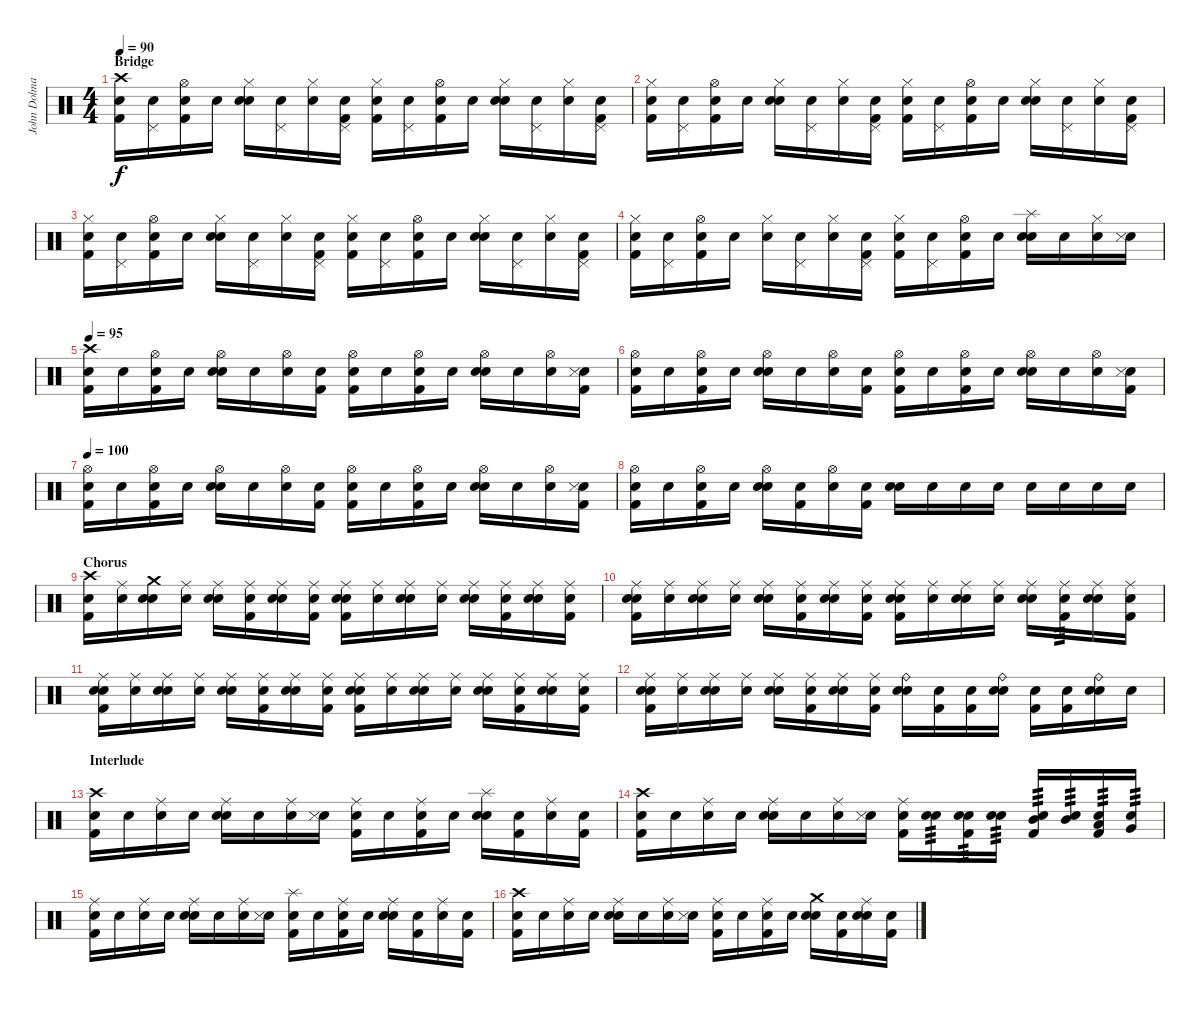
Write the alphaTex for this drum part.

\track ("John Dolmayan" "John Dolma") {instrument percussion}
\staff {score}
\articulation defaults
\ts (4 4)
\section ("" "Bridge")
\tempo 90
\clef neutral
\ks c
("Snare (hit)"{x} "Crash high (hit)" "Kick (hit) 2").16{dy f} ("Snare (hit)"{x} "Pedal Hi-Hat (hit)").16 ("Snare (hit)"{x} "Hi-Hat (open)" "Kick (hit) 2").16 "Snare (hit)"{x}.16 ("Snare (hit)"{x} "Electric Snare (hit)" "Hi-Hat (closed)").16 ("Snare (hit)"{x} "Pedal Hi-Hat (hit)").16 ("Snare (hit)"{x} "Hi-Hat (closed)").16 ("Snare (hit)"{x} "Pedal Hi-Hat (hit)" "Kick (hit) 2").16 ("Snare (hit)"{x} "Hi-Hat (closed)" "Kick (hit) 2").16 ("Snare (hit)"{x} "Pedal Hi-Hat (hit)").16 ("Snare (hit)"{x} "Hi-Hat (open)" "Kick (hit) 2").16 "Snare (hit)"{x}.16 ("Snare (hit)"{x} "Electric Snare (hit)" "Hi-Hat (closed)").16 ("Snare (hit)"{x} "Pedal Hi-Hat (hit)").16 ("Snare (hit)"{x} "Hi-Hat (closed)").16 ("Snare (hit)"{x} "Pedal Hi-Hat (hit)" "Kick (hit) 2").16 |
("Snare (hit)"{x} "Hi-Hat (closed)" "Kick (hit) 2").16 ("Snare (hit)"{x} "Pedal Hi-Hat (hit)").16 ("Snare (hit)"{x} "Hi-Hat (open)" "Kick (hit) 2").16 "Snare (hit)"{x}.16 ("Snare (hit)"{x} "Electric Snare (hit)" "Hi-Hat (closed)").16 ("Snare (hit)"{x} "Pedal Hi-Hat (hit)").16 ("Snare (hit)"{x} "Hi-Hat (closed)").16 ("Snare (hit)"{x} "Pedal Hi-Hat (hit)" "Kick (hit) 2").16 ("Snare (hit)"{x} "Hi-Hat (closed)" "Kick (hit) 2").16 ("Snare (hit)"{x} "Pedal Hi-Hat (hit)").16 ("Snare (hit)"{x} "Hi-Hat (open)" "Kick (hit) 2").16 "Snare (hit)"{x}.16 ("Snare (hit)"{x} "Electric Snare (hit)" "Hi-Hat (closed)").16 ("Snare (hit)"{x} "Pedal Hi-Hat (hit)").16 ("Snare (hit)"{x} "Hi-Hat (closed)").16 ("Snare (hit)"{x} "Pedal Hi-Hat (hit)" "Kick (hit) 2").16 |
("Snare (hit)"{x} "Hi-Hat (closed)" "Kick (hit) 2").16 ("Snare (hit)"{x} "Pedal Hi-Hat (hit)").16 ("Snare (hit)"{x} "Hi-Hat (open)" "Kick (hit) 2").16 "Snare (hit)"{x}.16 ("Snare (hit)"{x} "Electric Snare (hit)" "Hi-Hat (closed)").16 ("Snare (hit)"{x} "Pedal Hi-Hat (hit)").16 ("Snare (hit)"{x} "Hi-Hat (closed)").16 ("Snare (hit)"{x} "Pedal Hi-Hat (hit)" "Kick (hit) 2").16 ("Snare (hit)"{x} "Hi-Hat (closed)" "Kick (hit) 2").16 ("Snare (hit)"{x} "Pedal Hi-Hat (hit)").16 ("Snare (hit)"{x} "Hi-Hat (open)" "Kick (hit) 2").16 "Snare (hit)"{x}.16 ("Snare (hit)"{x} "Electric Snare (hit)" "Hi-Hat (closed)").16 ("Snare (hit)"{x} "Pedal Hi-Hat (hit)").16 ("Snare (hit)"{x} "Hi-Hat (closed)").16 ("Snare (hit)"{x} "Pedal Hi-Hat (hit)" "Kick (hit) 2").16 |
("Snare (hit)"{x} "Hi-Hat (closed)" "Kick (hit) 2").16 ("Snare (hit)"{x} "Pedal Hi-Hat (hit)").16 ("Snare (hit)"{x} "Hi-Hat (open)" "Kick (hit) 2").16 "Snare (hit)"{x}.16 ("Snare (hit)"{x} "Hi-Hat (closed)").16 ("Snare (hit)"{x} "Pedal Hi-Hat (hit)").16 ("Snare (hit)"{x} "Hi-Hat (closed)").16 ("Snare (hit)"{x} "Pedal Hi-Hat (hit)" "Kick (hit) 2").16 ("Snare (hit)"{x} "Hi-Hat (closed)" "Kick (hit) 2").16 ("Snare (hit)"{x} "Pedal Hi-Hat (hit)").16 ("Snare (hit)"{x} "Hi-Hat (open)" "Kick (hit) 2").16 "Snare (hit)"{x}.16 ("Snare (hit)"{x} "Splash (hit)" "Electric Snare (hit)").16 "Snare (hit)"{x}.16 ("Snare (hit)"{x} "Hi-Hat (closed)").16 ("Snare (hit)"{x} "Snare (side stick) 3").16 |
\tempo 95
("Snare (hit)"{x} "Crash high (hit)" "Kick (hit) 2").16 "Snare (hit)"{x}.16 ("Snare (hit)"{x} "Hi-Hat (open)" "Kick (hit) 2").16 "Snare (hit)"{x}.16 ("Snare (hit)"{x} "Hi-Hat (open)" "Electric Snare (hit)").16 "Snare (hit)"{x}.16 ("Snare (hit)"{x} "Hi-Hat (open)").16 ("Snare (hit)"{x} "Kick (hit) 2").16 ("Snare (hit)"{x} "Hi-Hat (open)" "Kick (hit) 2").16 "Snare (hit)"{x}.16 ("Snare (hit)"{x} "Hi-Hat (open)" "Kick (hit) 2").16 "Snare (hit)"{x}.16 ("Snare (hit)"{x} "Hi-Hat (open)" "Electric Snare (hit)").16 "Snare (hit)"{x}.16 ("Snare (hit)"{x} "Hi-Hat (open)").16 ("Snare (hit)"{x} "Snare (side stick) 3" "Kick (hit) 2").16 |
("Snare (hit)"{x} "Hi-Hat (open)" "Kick (hit) 2").16 "Snare (hit)"{x}.16 ("Snare (hit)"{x} "Hi-Hat (open)" "Kick (hit) 2").16 "Snare (hit)"{x}.16 ("Snare (hit)"{x} "Hi-Hat (open)" "Electric Snare (hit)").16 "Snare (hit)"{x}.16 ("Snare (hit)"{x} "Hi-Hat (open)").16 ("Snare (hit)"{x} "Kick (hit) 2").16 ("Snare (hit)"{x} "Hi-Hat (open)" "Kick (hit) 2").16 "Snare (hit)"{x}.16 ("Snare (hit)"{x} "Hi-Hat (open)" "Kick (hit) 2").16 "Snare (hit)"{x}.16 ("Snare (hit)"{x} "Hi-Hat (open)" "Electric Snare (hit)").16 "Snare (hit)"{x}.16 ("Snare (hit)"{x} "Hi-Hat (open)").16 ("Snare (hit)"{x} "Snare (side stick) 3" "Kick (hit) 2").16 |
\tempo 100
("Snare (hit)"{x} "Hi-Hat (open)" "Kick (hit) 2").16 "Snare (hit)"{x}.16 ("Snare (hit)"{x} "Hi-Hat (open)" "Kick (hit) 2").16 "Snare (hit)"{x}.16 ("Snare (hit)"{x} "Hi-Hat (open)" "Electric Snare (hit)").16 "Snare (hit)"{x}.16 ("Snare (hit)"{x} "Hi-Hat (open)").16 ("Snare (hit)"{x} "Kick (hit) 2").16 ("Snare (hit)"{x} "Hi-Hat (open)" "Kick (hit) 2").16 "Snare (hit)"{x}.16 ("Snare (hit)"{x} "Hi-Hat (open)" "Kick (hit) 2").16 "Snare (hit)"{x}.16 ("Snare (hit)"{x} "Hi-Hat (open)" "Electric Snare (hit)").16 "Snare (hit)"{x}.16 ("Snare (hit)"{x} "Hi-Hat (open)").16 ("Snare (hit)"{x} "Snare (side stick) 3" "Kick (hit) 2").16 |
("Snare (hit)"{x} "Hi-Hat (open)" "Kick (hit) 2").16 "Snare (hit)"{x}.16 ("Snare (hit)"{x} "Hi-Hat (open)" "Kick (hit) 2").16 "Snare (hit)"{x}.16 ("Snare (hit)"{x} "Hi-Hat (open)" "Electric Snare (hit)").16 ("Snare (hit)"{x} "Kick (hit) 2").16 ("Snare (hit)"{x} "Hi-Hat (open)").16 ("Snare (hit)"{x} "Kick (hit) 2").16 ("Snare (hit)"{x} "Electric Snare (hit)").16 "Snare (hit)"{x}.16 "Snare (hit)"{x}.16 "Snare (hit)"{x}.16 "Snare (hit)"{x}.16 "Snare (hit)"{x}.16 "Snare (hit)"{x}.16 "Snare (hit)"{x}.16 |
\section ("" "Chorus")
("Snare (hit)"{x} "Crash high (hit)" "Kick (hit) 2").16 ("Snare (hit)"{x} "Ride (middle)").16 ("Snare (hit)"{x} "Crash medium (hit)" "Electric Snare (hit)").16 ("Snare (hit)"{x} "Ride (middle)").16 ("Snare (hit)"{x} "Electric Snare (hit)" "Ride (middle)").16 ("Snare (hit)"{x} "Ride (middle)" "Kick (hit) 2").16 ("Snare (hit)"{x} "Electric Snare (hit)" "Ride (middle)").16 ("Snare (hit)"{x} "Ride (middle)" "Kick (hit) 2").16 ("Snare (hit)"{x} "Electric Snare (hit)" "Ride (middle)" "Kick (hit) 2").16 ("Snare (hit)"{x} "Ride (middle)").16 ("Snare (hit)"{x} "Electric Snare (hit)" "Ride (middle)").16 ("Snare (hit)"{x} "Ride (middle)").16 ("Snare (hit)"{x} "Electric Snare (hit)" "Ride (middle)").16 ("Snare (hit)"{x} "Ride (middle)" "Kick (hit) 2").16 ("Snare (hit)"{x} "Electric Snare (hit)" "Ride (middle)").16 ("Snare (hit)"{x} "Ride (middle)" "Kick (hit) 2").16 |
("Snare (hit)"{x} "Electric Snare (hit)" "Ride (middle)" "Kick (hit) 2").16 ("Snare (hit)"{x} "Ride (middle)").16 ("Snare (hit)"{x} "Electric Snare (hit)" "Ride (middle)").16 ("Snare (hit)"{x} "Ride (middle)").16 ("Snare (hit)"{x} "Electric Snare (hit)" "Ride (middle)").16 ("Snare (hit)"{x} "Ride (middle)" "Kick (hit) 2").16 ("Snare (hit)"{x} "Electric Snare (hit)" "Ride (middle)").16 ("Snare (hit)"{x} "Ride (middle)" "Kick (hit) 2").16 ("Snare (hit)"{x} "Electric Snare (hit)" "Ride (middle)" "Kick (hit) 2").16 ("Snare (hit)"{x} "Ride (middle)").16 ("Snare (hit)"{x} "Electric Snare (hit)" "Ride (middle)").16 ("Snare (hit)"{x} "Ride (middle)").16 ("Snare (hit)"{x} "Electric Snare (hit)" "Ride (middle)").16 ("Snare (hit)"{x} "Ride (middle)" "Kick (hit) 2").16{tp 3} ("Snare (hit)"{x} "Electric Snare (hit)" "Ride (middle)").16 ("Snare (hit)"{x} "Ride (middle)" "Kick (hit) 2").16 |
("Snare (hit)"{x} "Electric Snare (hit)" "Ride (middle)" "Kick (hit) 2").16 ("Snare (hit)"{x} "Ride (middle)").16 ("Snare (hit)"{x} "Electric Snare (hit)" "Ride (middle)").16 ("Snare (hit)"{x} "Ride (middle)").16 ("Snare (hit)"{x} "Electric Snare (hit)" "Ride (middle)").16 ("Snare (hit)"{x} "Ride (middle)" "Kick (hit) 2").16 ("Snare (hit)"{x} "Electric Snare (hit)" "Ride (middle)").16 ("Snare (hit)"{x} "Ride (middle)" "Kick (hit) 2").16 ("Snare (hit)"{x} "Electric Snare (hit)" "Ride (middle)" "Kick (hit) 2").16 ("Snare (hit)"{x} "Ride (middle)").16 ("Snare (hit)"{x} "Electric Snare (hit)" "Ride (middle)").16 ("Snare (hit)"{x} "Ride (middle)").16 ("Snare (hit)"{x} "Electric Snare (hit)" "Ride (middle)").16 ("Snare (hit)"{x} "Ride (middle)" "Kick (hit) 2").16 ("Snare (hit)"{x} "Electric Snare (hit)" "Ride (middle)").16 ("Snare (hit)"{x} "Ride (middle)" "Kick (hit) 2").16 |
("Snare (hit)"{x} "Electric Snare (hit)" "Ride (middle)" "Kick (hit) 2").16 ("Snare (hit)"{x} "Ride (middle)").16 ("Snare (hit)"{x} "Electric Snare (hit)" "Ride (middle)").16 ("Snare (hit)"{x} "Ride (middle)").16 ("Snare (hit)"{x} "Electric Snare (hit)" "Ride (middle)").16 ("Snare (hit)"{x} "Ride (middle)" "Kick (hit) 2").16 ("Snare (hit)"{x} "Electric Snare (hit)" "Ride (middle)").16 ("Snare (hit)"{x} "Ride (middle)" "Kick (hit) 2").16 ("Snare (hit)"{x} "Electric Snare (hit)" "Ride (bell)").16 ("Snare (hit)"{x} "Kick (hit) 2").16 ("Snare (hit)"{x} "Kick (hit) 2").16 ("Snare (hit)"{x} "Electric Snare (hit)" "Ride (bell)").16 ("Snare (hit)"{x} "Kick (hit) 2").16 ("Snare (hit)"{x} "Kick (hit) 2").16 ("Snare (hit)"{x} "Electric Snare (hit)" "Ride (bell)").16 "Snare (hit)"{x}.16 |
\section ("" "Interlude")
("Snare (hit)"{x} "Crash high (hit)" "Kick (hit) 2").16 "Snare (hit)"{x}.16 ("Snare (hit)"{x} "Ride (middle)").16 "Snare (hit)"{x}.16 ("Snare (hit)"{x} "Electric Snare (hit)" "Ride (middle)").16 "Snare (hit)"{x}.16 ("Snare (hit)"{x} "Ride (middle)").16 ("Snare (hit)"{x} "Snare (side stick) 3").16 ("Snare (hit)"{x} "Ride (middle)" "Kick (hit) 2").16 "Snare (hit)"{x}.16 ("Snare (hit)"{x} "Ride (middle)" "Kick (hit) 2").16 "Snare (hit)"{x}.16 ("Snare (hit)"{x} "Splash (hit)" "Electric Snare (hit)").16 ("Snare (hit)"{x} "Kick (hit) 2").16 ("Snare (hit)"{x} "Ride (middle)").16 ("Snare (hit)"{x} "Kick (hit) 2").16 |
("Snare (hit)"{x} "Crash high (hit)" "Kick (hit) 2").16 "Snare (hit)"{x}.16 ("Snare (hit)"{x} "Ride (middle)").16 "Snare (hit)"{x}.16 ("Snare (hit)"{x} "Electric Snare (hit)" "Ride (middle)").16 "Snare (hit)"{x}.16 ("Snare (hit)"{x} "Ride (middle)").16 ("Snare (hit)"{x} "Snare (side stick) 3").16 ("Snare (hit)"{x} "Ride (middle)" "Kick (hit) 2").16 ("Snare (hit)"{x} "Electric Snare (hit)").16{tp 3} ("Snare (hit)"{x} "Electric Snare (hit)" "Kick (hit) 2").16{tp 3} ("Snare (hit)"{x} "Electric Snare (hit)").16{tp 3} ("Snare (hit)"{x} "Mid Tom (hit)" "Kick (hit) 2").16{tp 3} ("Snare (hit)"{x} "Mid Tom (hit)").16{tp 3} ("Snare (hit)"{x} "Low Tom (hit)" "Kick (hit) 2").16{tp 3} ("Snare (hit)"{x} "Very Low Tom (hit)").16{tp 3} |
("Snare (hit)"{x} "Ride (middle)" "Kick (hit) 2").16 "Snare (hit)"{x}.16 ("Snare (hit)"{x} "Ride (middle)").16 "Snare (hit)"{x}.16 ("Snare (hit)"{x} "Electric Snare (hit)" "Ride (middle)").16 "Snare (hit)"{x}.16 ("Snare (hit)"{x} "Ride (middle)").16 ("Snare (hit)"{x} "Snare (side stick) 3").16 ("Snare (hit)"{x} "Splash (hit)" "Kick (hit) 2").16 "Snare (hit)"{x}.16 ("Snare (hit)"{x} "Ride (middle)" "Kick (hit) 2").16 "Snare (hit)"{x}.16 ("Snare (hit)"{x} "Electric Snare (hit)" "Ride (middle)").16 ("Snare (hit)"{x} "Kick (hit) 2").16 ("Snare (hit)"{x} "Ride (middle)").16 ("Snare (hit)"{x} "Kick (hit) 2").16 |
("Snare (hit)"{x} "Crash high (hit)" "Kick (hit) 2").16 "Snare (hit)"{x}.16 ("Snare (hit)"{x} "Ride (middle)").16 "Snare (hit)"{x}.16 ("Snare (hit)"{x} "Electric Snare (hit)" "Ride (middle)").16 "Snare (hit)"{x}.16 ("Snare (hit)"{x} "Ride (middle)").16 ("Snare (hit)"{x} "Snare (side stick) 3").16 ("Snare (hit)"{x} "Ride (middle)" "Kick (hit) 2").16 "Snare (hit)"{x}.16 ("Snare (hit)"{x} "Ride (middle)" "Kick (hit) 2").16 "Snare (hit)"{x}.16 ("Snare (hit)"{x} "Crash medium (hit)" "Electric Snare (hit)").16 ("Snare (hit)"{x} "Kick (hit) 2").16 ("Snare (hit)"{x} "Electric Snare (hit)" "Ride (middle)").16 ("Snare (hit)"{x} "Kick (hit) 2").16
